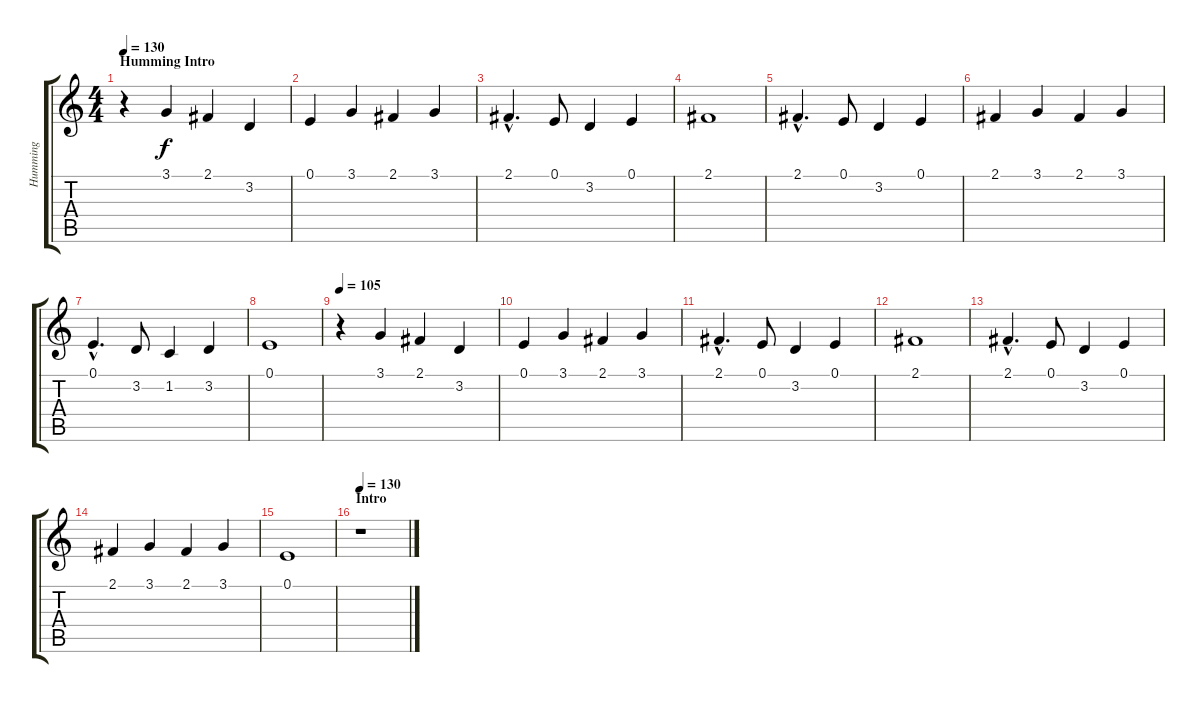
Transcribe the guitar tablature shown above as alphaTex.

\track ("Humming" "Humming") {instrument synthvoice}
\staff {score tabs}
\tuning (E4 B3 G3 D3 A2 E2) {hide}
\ts (4 4)
\section ("" "Humming Intro")
\tempo 130
\tempo 105
\tempo 130
\clef g2
\ks c
r.4{dy f instrument synthvoice} 3.1.4 2.1.4 3.2.4 |
0.1.4 3.1.4 2.1.4 3.1.4 |
2.1{hac}.4{d} 0.1.8 3.2.4 0.1.4 |
2.1.1{volume 0} |
2.1{hac}.4{d volume 8} 0.1.8 3.2.4 0.1.4 |
2.1.4 3.1.4 2.1.4 3.1.4 |
0.1{hac}.4{d} 3.2.8 1.2.4 3.2.4 |
0.1.1{volume 0} |
\tempo 105
r.4 3.1.4{volume 8} 2.1.4 3.2.4 |
0.1.4 3.1.4 2.1.4 3.1.4 |
2.1{hac}.4{d} 0.1.8 3.2.4 0.1.4 |
2.1.1{volume 0} |
2.1{hac}.4{d volume 8} 0.1.8 3.2.4 0.1.4 |
2.1.4 3.1.4 2.1.4 3.1.4 |
0.1.1{volume 0} |
\section ("" "Intro")
\tempo 130
r.1
